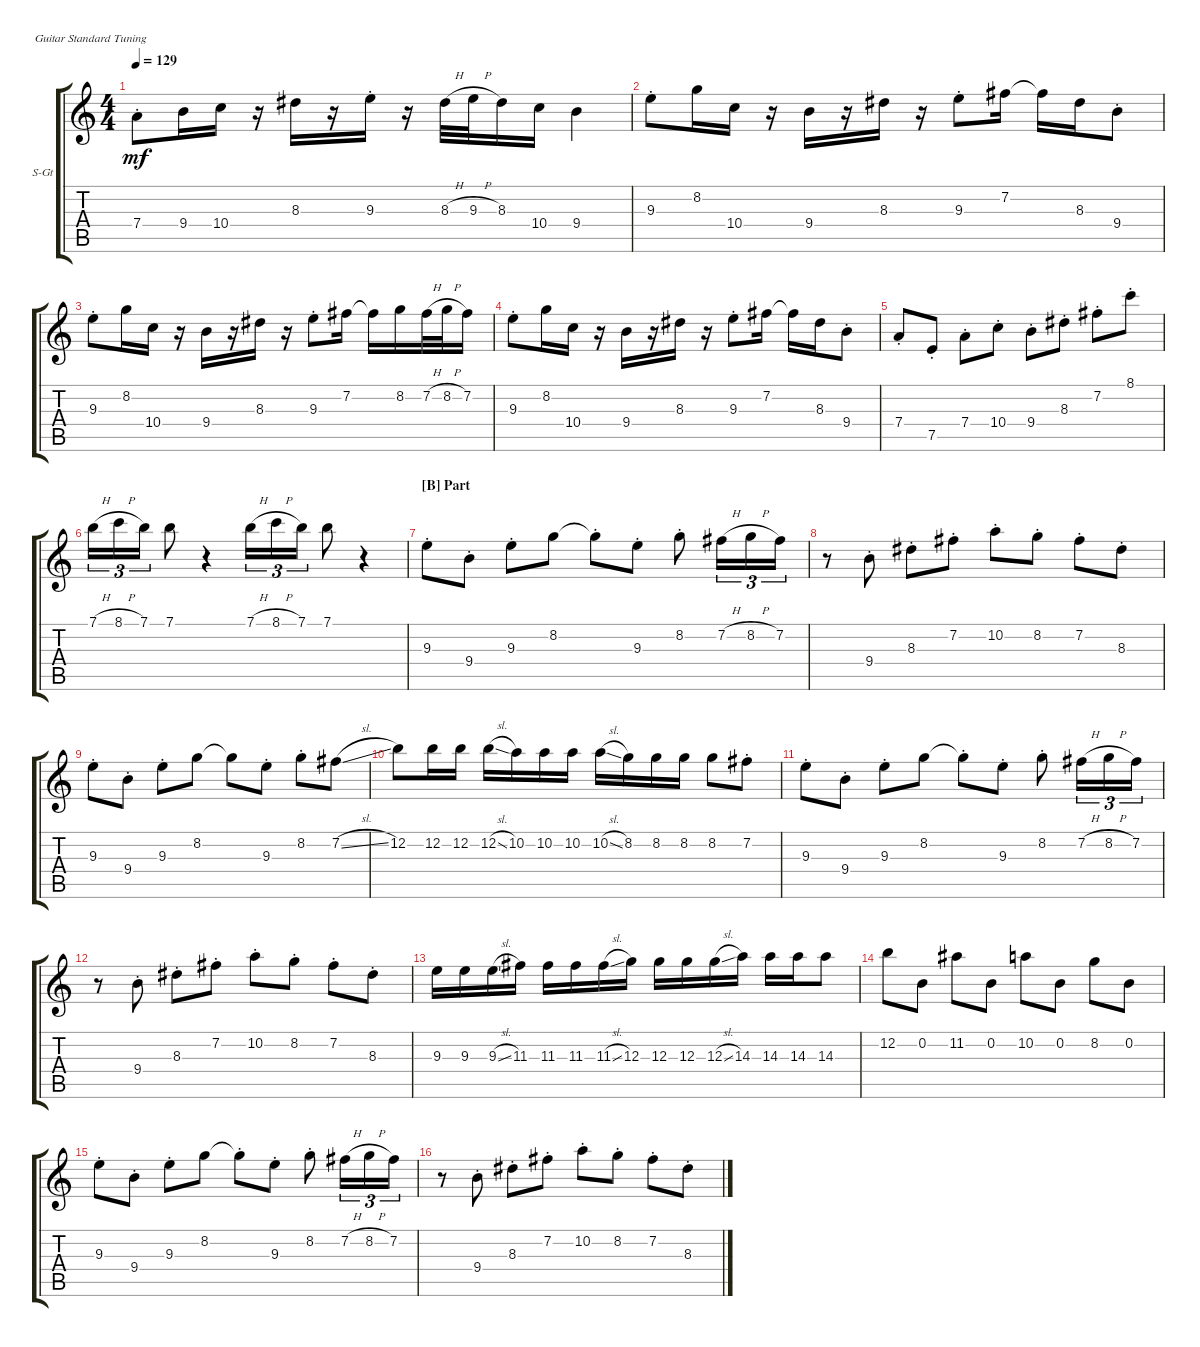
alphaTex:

\defaultSystemsLayout 4
\bracketExtendMode groupsimilarinstruments
\firstSystemTrackNameOrientation horizontal
\otherSystemsTrackNameOrientation horizontal
\track ("Rodrigo" "S-Gt") {mute instrument acousticguitarsteel}
\staff {score tabs}
\tuning (E4 B3 G3 D3 A2 E2)
\ts (4 4)
\tempo 129
\clef g2
\ks c
7.4{st}.8{dy mf} 9.4.16 10.4.16 r.16 8.3.16 r.16 9.3{st}.16 r.16 8.3{h}.32 9.3{h}.32 8.3.16 10.4.16 9.4.4 |
9.3{st}.8 8.2.16 10.4.16 r.16 9.4.16 r.16 8.3.16 r.16 9.3{st}.8 7.2.16 7.2{t}.16 8.3.16 9.4{st}.8 |
9.3{st}.8 8.2.16 10.4.16 r.16 9.4.16 r.16 8.3.16 r.16 9.3{st}.8 7.2.16 7.2{t}.16 8.2.16 7.2{h}.32 8.2{h}.32 7.2.16 |
9.3{st}.8 8.2.16 10.4.16 r.16 9.4.16 r.16 8.3.16 r.16 9.3{st}.8 7.2.16 7.2{t}.16 8.3.16 9.4{st}.8 |
7.4{st}.8 7.5{st}.8 7.4{st}.8 10.4{st}.8 9.4{st}.8 8.3{st}.8 7.2{st}.8 8.1{st}.8 |
7.1{h}.16{tu (3 2)} 8.1{h}.16{tu (3 2)} 7.1.16{tu (3 2)} 7.1.8 r.4 7.1{h}.16{tu (3 2)} 8.1{h}.16{tu (3 2)} 7.1.16{tu (3 2)} 7.1.8 r.4 |
\section ("B" "Part")
9.3{st}.8 9.4{st}.8 9.3{st}.8 8.2.8 8.2{st t}.8 9.3{st}.8 8.2{st}.8 7.2{h}.16{tu (3 2)} 8.2{h}.16{tu (3 2)} 7.2.16{tu (3 2)} |
r.8 9.4{st}.8 8.3{st}.8 7.2{st}.8 10.2{st}.8 8.2{st}.8 7.2{st}.8 8.3{st}.8 |
9.3{st}.8 9.4{st}.8 9.3{st}.8 8.2.8 8.2{t}.8 9.3{st}.8 8.2{st}.8 7.2{sl}.8 |
12.2.8 12.2.16 12.2.16 12.2{sl}.16 10.2.16 10.2.16 10.2.16 10.2{sl}.16 8.2.16 8.2.16 8.2.16 8.2.8 7.2{st}.8 |
9.3{st}.8 9.4{st}.8 9.3{st}.8 8.2.8 8.2{st t}.8 9.3{st}.8 8.2{st}.8 7.2{h}.16{tu (3 2)} 8.2{h}.16{tu (3 2)} 7.2.16{tu (3 2)} |
r.8 9.4{st}.8 8.3{st}.8 7.2{st}.8 10.2{st}.8 8.2{st}.8 7.2{st}.8 8.3{st}.8 |
9.3.16 9.3.16 9.3{sl}.16 11.3.16 11.3.16 11.3.16 11.3{sl}.16 12.3.16 12.3.16 12.3.16 12.3{sl}.16 14.3.16 14.3.16 14.3.16 14.3.8 |
12.2.8 0.2.8 11.2.8 0.2.8 10.2.8 0.2.8 8.2.8 0.2.8 |
9.3{st}.8 9.4{st}.8 9.3{st}.8 8.2.8 8.2{st t}.8 9.3{st}.8 8.2{st}.8 7.2{h}.16{tu (3 2)} 8.2{h}.16{tu (3 2)} 7.2.16{tu (3 2)} |
r.8 9.4{st}.8 8.3{st}.8 7.2{st}.8 10.2{st}.8 8.2{st}.8 7.2{st}.8 8.3{st}.8
